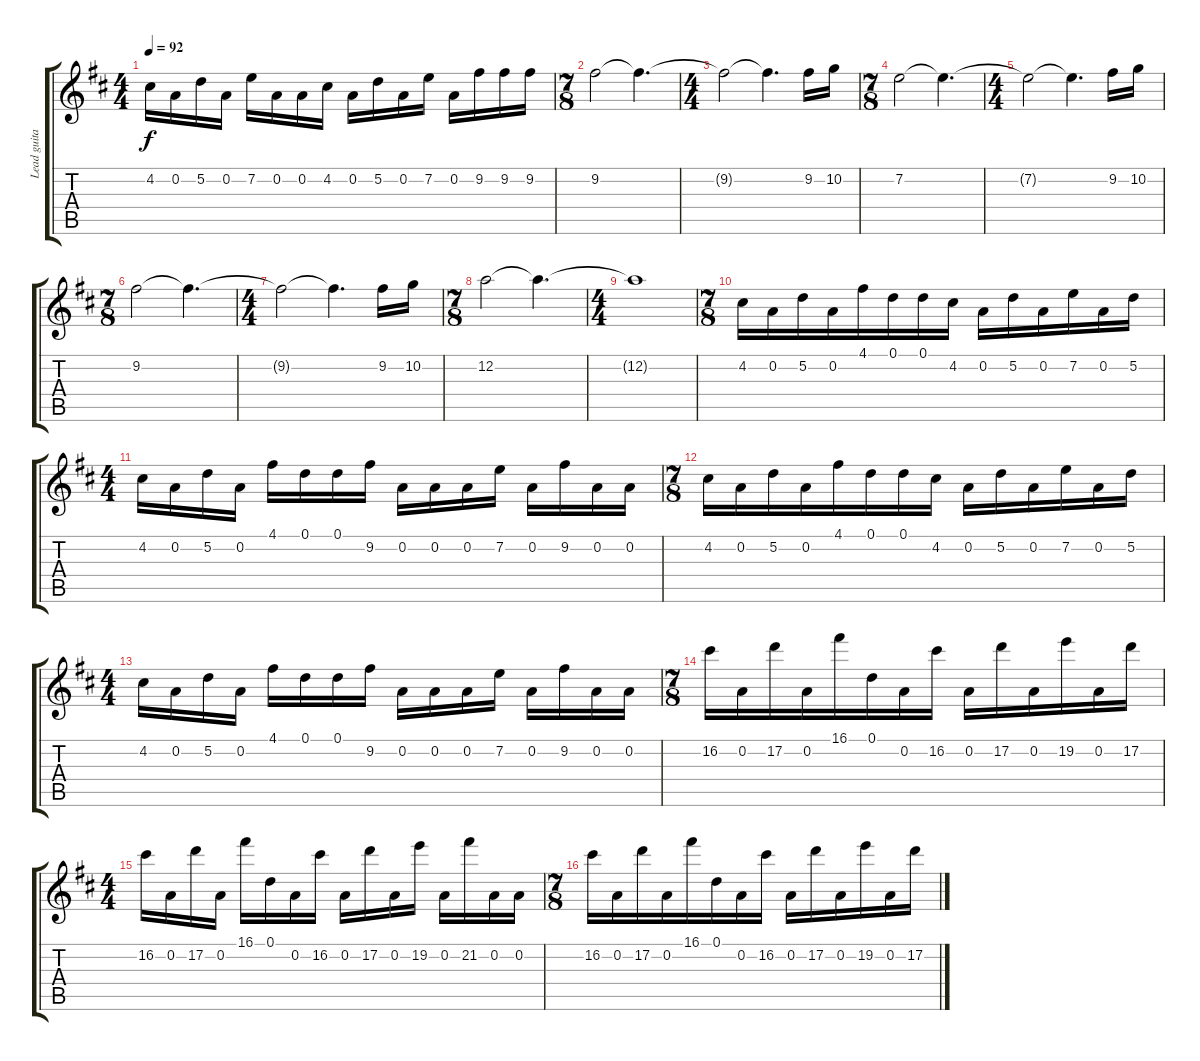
\track ("Lead guitar" "Lead guita") {instrument overdrivenguitar}
\staff {score tabs}
\tuning (D4 A3 F3 C3 G2 C2) {hide}
\ts (4 4)
\tempo 92
\clef g2
\ks d
4.2.16{dy f} 0.2.16 5.2.16 0.2.16 7.2.16 0.2.16 0.2.16 4.2.16 0.2.16 5.2.16 0.2.16 7.2.16 0.2.16 9.2.16 9.2.16 9.2.16 |
\ts (7 8)
9.2.2 9.2{t}.4{d} |
\ts (4 4)
9.2{t}.2 9.2{t}.4{d} 9.2.16 10.2.16 |
\ts (7 8)
7.2.2 7.2{t}.4{d} |
\ts (4 4)
7.2{t}.2 7.2{t}.4{d} 9.2.16 10.2.16 |
\ts (7 8)
9.2.2 9.2{t}.4{d} |
\ts (4 4)
9.2{t}.2 9.2{t}.4{d} 9.2.16 10.2.16 |
\ts (7 8)
12.2.2 12.2{t}.4{d} |
\ts (4 4)
12.2{t}.1 |
\ts (7 8)
4.2.16 0.2.16 5.2.16 0.2.16 4.1.16 0.1.16 0.1.16 4.2.16 0.2.16 5.2.16 0.2.16 7.2.16 0.2.16 5.2.16 |
\ts (4 4)
4.2.16 0.2.16 5.2.16 0.2.16 4.1.16 0.1.16 0.1.16 9.2.16 0.2.16 0.2.16 0.2.16 7.2.16 0.2.16 9.2.16 0.2.16 0.2.16 |
\ts (7 8)
4.2.16 0.2.16 5.2.16 0.2.16 4.1.16 0.1.16 0.1.16 4.2.16 0.2.16 5.2.16 0.2.16 7.2.16 0.2.16 5.2.16 |
\ts (4 4)
4.2.16 0.2.16 5.2.16 0.2.16 4.1.16 0.1.16 0.1.16 9.2.16 0.2.16 0.2.16 0.2.16 7.2.16 0.2.16 9.2.16 0.2.16 0.2.16 |
\ts (7 8)
16.2.16 0.2.16 17.2.16 0.2.16 16.1.16 0.1.16 0.2.16 16.2.16 0.2.16 17.2.16 0.2.16 19.2.16 0.2.16 17.2.16 |
\ts (4 4)
16.2.16 0.2.16 17.2.16 0.2.16 16.1.16 0.1.16 0.2.16 16.2.16 0.2.16 17.2.16 0.2.16 19.2.16 0.2.16 21.2.16 0.2.16 0.2.16 |
\ts (7 8)
16.2.16 0.2.16 17.2.16 0.2.16 16.1.16 0.1.16 0.2.16 16.2.16 0.2.16 17.2.16 0.2.16 19.2.16 0.2.16 17.2.16
